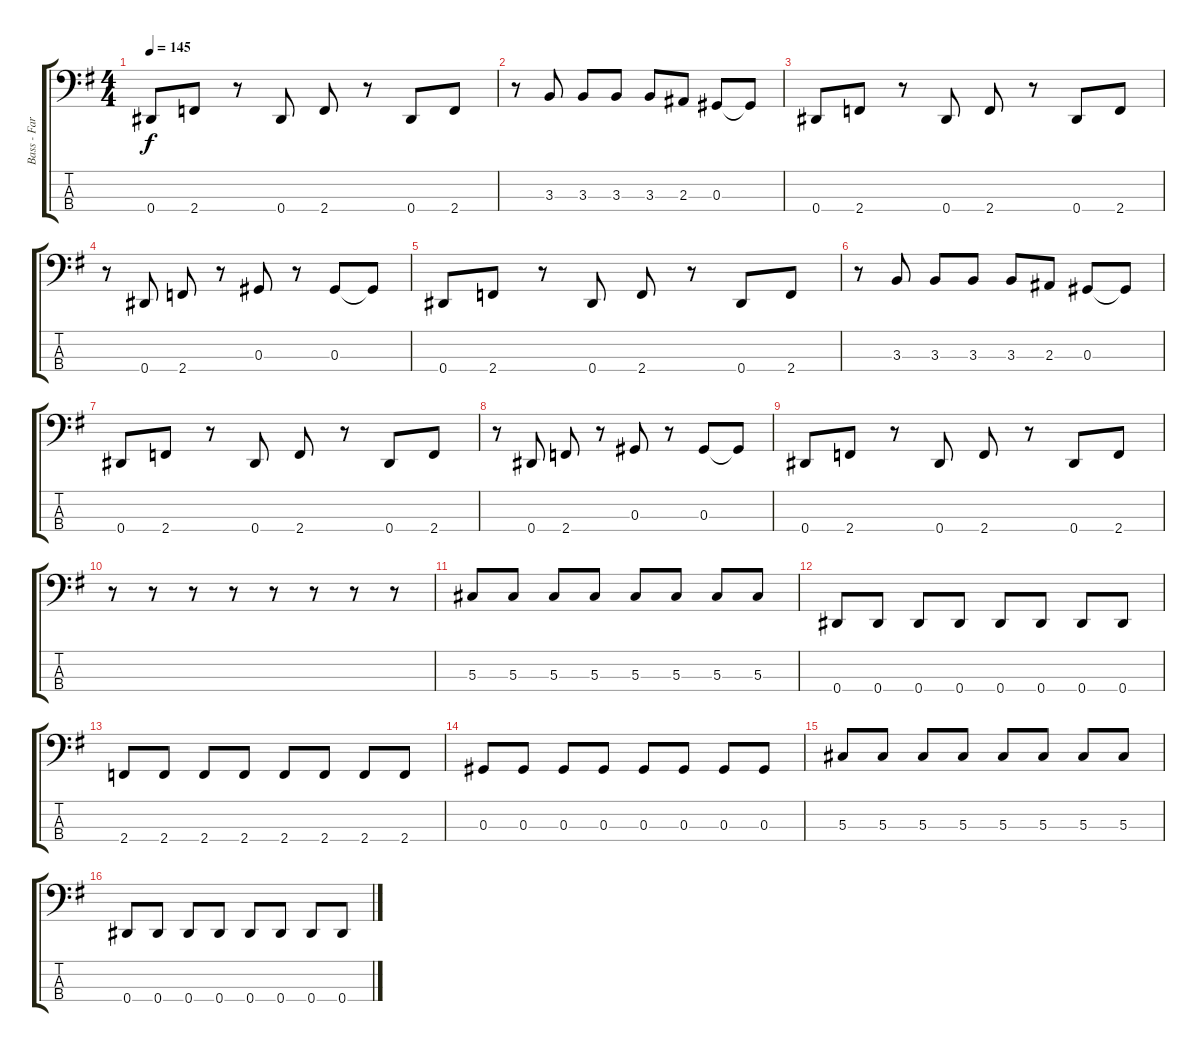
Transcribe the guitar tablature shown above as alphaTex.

\track ("Bass - Farin Urlaub" "Bass - Far") {instrument electricbasspick}
\staff {score tabs}
\tuning (Gb2 Db2 Ab1 Eb1) {hide}
\ts (4 4)
\tempo 145
\clef f4
\ks g
0.4.8{dy f} 2.4.8 r.8 0.4.8 2.4.8 r.8 0.4.8 2.4.8 |
r.8 3.3.8 3.3.8 3.3.8 3.3.8 2.3.8 0.3.8 0.3{t}.8 |
0.4.8 2.4.8 r.8 0.4.8 2.4.8 r.8 0.4.8 2.4.8 |
r.8 0.4.8 2.4.8 r.8 0.3.8 r.8 0.3.8 0.3{t}.8 |
0.4.8 2.4.8 r.8 0.4.8 2.4.8 r.8 0.4.8 2.4.8 |
r.8 3.3.8 3.3.8 3.3.8 3.3.8 2.3.8 0.3.8 0.3{t}.8 |
0.4.8 2.4.8 r.8 0.4.8 2.4.8 r.8 0.4.8 2.4.8 |
r.8 0.4.8 2.4.8 r.8 0.3.8 r.8 0.3.8 0.3{t}.8 |
0.4.8 2.4.8 r.8 0.4.8 2.4.8 r.8 0.4.8 2.4.8 |
r.8 r.8 r.8 r.8 r.8 r.8 r.8 r.8 |
5.3.8 5.3.8 5.3.8 5.3.8 5.3.8 5.3.8 5.3.8 5.3.8 |
0.4.8 0.4.8 0.4.8 0.4.8 0.4.8 0.4.8 0.4.8 0.4.8 |
2.4.8 2.4.8 2.4.8 2.4.8 2.4.8 2.4.8 2.4.8 2.4.8 |
0.3.8 0.3.8 0.3.8 0.3.8 0.3.8 0.3.8 0.3.8 0.3.8 |
5.3.8 5.3.8 5.3.8 5.3.8 5.3.8 5.3.8 5.3.8 5.3.8 |
0.4.8 0.4.8 0.4.8 0.4.8 0.4.8 0.4.8 0.4.8 0.4.8
